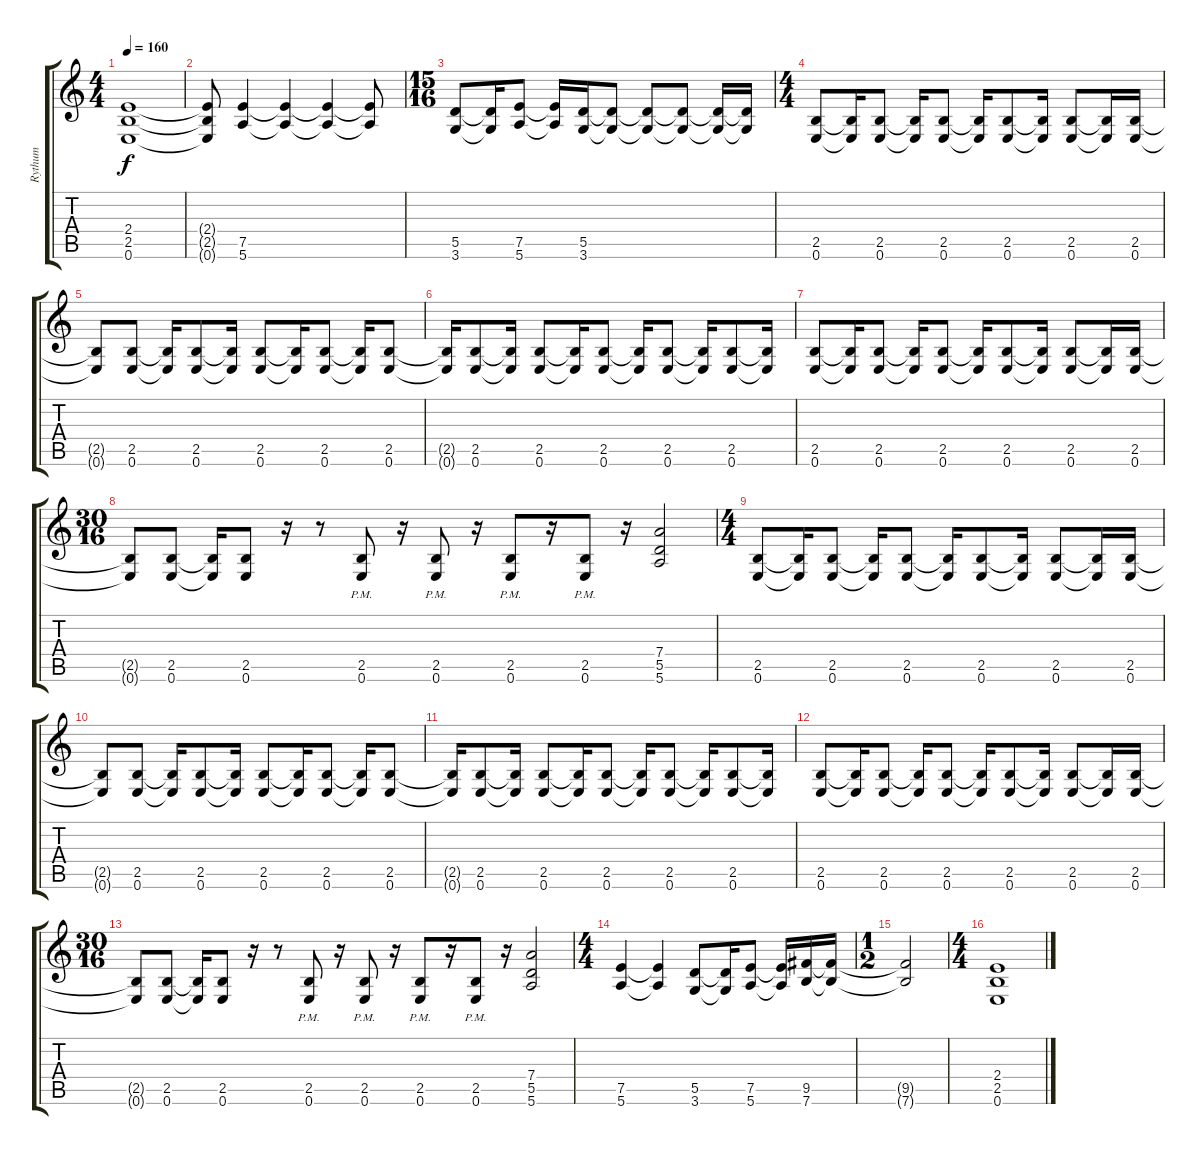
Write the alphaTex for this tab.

\track ("Rythum" "Rythum") {instrument distortionguitar}
\staff {score tabs}
\tuning (E4 B3 G3 D3 A2 E2) {hide}
\ts (4 4)
\tempo 160
\clef g2
\ks c
(2.4 2.5 0.6).1{dy f} |
(2.4{t} 2.5{t} 0.6{t}).8 (7.5 5.6).4 (7.5{t} 5.6{t}).4 (7.5{t} 5.6{t}).4 (7.5{t} 5.6{t}).8 |
\ts (15 16)
(5.5 3.6).8 (5.5{t} 3.6{t}).16 (7.5 5.6).8 (7.5{t} 5.6{t}).16 (5.5 3.6).16 (5.5{t} 3.6{t}).8 (5.5{t} 3.6{t}).8 (5.5{t} 3.6{t}).8 (5.5{t} 3.6{t}).16 (5.5{t} 3.6{t}).16 |
\ts (4 4)
(2.5 0.6).8 (2.5{t} 0.6{t}).16 (2.5 0.6).8 (2.5{t} 0.6{t}).16 (2.5 0.6).8 (2.5{t} 0.6{t}).16 (2.5 0.6).8 (2.5{t} 0.6{t}).16 (2.5 0.6).8 (2.5{t} 0.6{t}).16 (2.5 0.6).16 |
(2.5{t} 0.6{t}).8 (2.5 0.6).8 (2.5{t} 0.6{t}).16 (2.5 0.6).8 (2.5{t} 0.6{t}).16 (2.5 0.6).8 (2.5{t} 0.6{t}).16 (2.5 0.6).8 (2.5{t} 0.6{t}).16 (2.5 0.6).8 |
(2.5{t} 0.6{t}).16 (2.5 0.6).8 (2.5{t} 0.6{t}).16 (2.5 0.6).8 (2.5{t} 0.6{t}).16 (2.5 0.6).8 (2.5{t} 0.6{t}).16 (2.5 0.6).8 (2.5{t} 0.6{t}).16 (2.5 0.6).8 (2.5{t} 0.6{t}).16 |
(2.5 0.6).8 (2.5{t} 0.6{t}).16 (2.5 0.6).8 (2.5{t} 0.6{t}).16 (2.5 0.6).8 (2.5{t} 0.6{t}).16 (2.5 0.6).8 (2.5{t} 0.6{t}).16 (2.5 0.6).8 (2.5{t} 0.6{t}).16 (2.5 0.6).16 |
\ts (30 16)
(2.5{t} 0.6{t}).8 (2.5 0.6).8 (2.5{t} 0.6{t}).16 (2.5 0.6).8 r.16 r.8 (2.5{pm} 0.6{pm}).8 r.16 (2.5{pm} 0.6{pm}).8 r.16 (2.5{pm} 0.6{pm}).8 r.16 (2.5{pm} 0.6{pm}).8 r.16 (7.4 5.5 5.6).2 |
\ts (4 4)
(2.5 0.6).8 (2.5{t} 0.6{t}).16 (2.5 0.6).8 (2.5{t} 0.6{t}).16 (2.5 0.6).8 (2.5{t} 0.6{t}).16 (2.5 0.6).8 (2.5{t} 0.6{t}).16 (2.5 0.6).8 (2.5{t} 0.6{t}).16 (2.5 0.6).16 |
(2.5{t} 0.6{t}).8 (2.5 0.6).8 (2.5{t} 0.6{t}).16 (2.5 0.6).8 (2.5{t} 0.6{t}).16 (2.5 0.6).8 (2.5{t} 0.6{t}).16 (2.5 0.6).8 (2.5{t} 0.6{t}).16 (2.5 0.6).8 |
(2.5{t} 0.6{t}).16 (2.5 0.6).8 (2.5{t} 0.6{t}).16 (2.5 0.6).8 (2.5{t} 0.6{t}).16 (2.5 0.6).8 (2.5{t} 0.6{t}).16 (2.5 0.6).8 (2.5{t} 0.6{t}).16 (2.5 0.6).8 (2.5{t} 0.6{t}).16 |
(2.5 0.6).8 (2.5{t} 0.6{t}).16 (2.5 0.6).8 (2.5{t} 0.6{t}).16 (2.5 0.6).8 (2.5{t} 0.6{t}).16 (2.5 0.6).8 (2.5{t} 0.6{t}).16 (2.5 0.6).8 (2.5{t} 0.6{t}).16 (2.5 0.6).16 |
\ts (30 16)
(2.5{t} 0.6{t}).8 (2.5 0.6).8 (2.5{t} 0.6{t}).16 (2.5 0.6).8 r.16 r.8 (2.5{pm} 0.6{pm}).8 r.16 (2.5{pm} 0.6{pm}).8 r.16 (2.5{pm} 0.6{pm}).8 r.16 (2.5{pm} 0.6{pm}).8 r.16 (7.4 5.5 5.6).2 |
\ts (4 4)
(7.5 5.6).4{volume 13} (7.5{t} 5.6{t}).4 (5.5 3.6).8 (5.5{t} 3.6{t}).16 (7.5 5.6).8 (7.5{t} 5.6{t}).16 (9.5 7.6).16 (9.5{t} 7.6{t}).16 |
\ts (1 2)
(9.5{t} 7.6{t}).2 |
\ts (4 4)
(2.4 2.5 0.6).1
